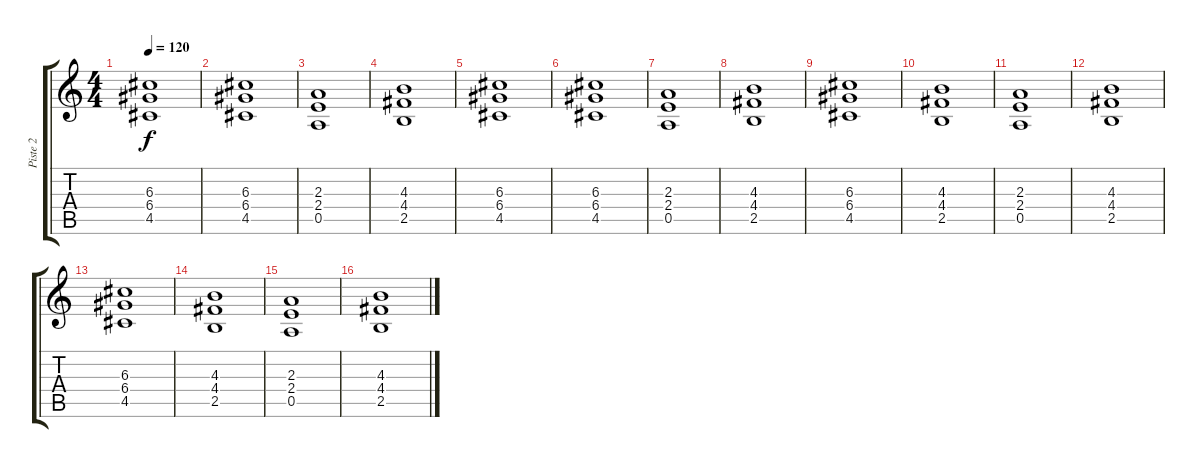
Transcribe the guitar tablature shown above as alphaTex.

\track ("Piste 2" "Piste 2") {instrument acousticguitarsteel}
\staff {score tabs}
\tuning (E4 B3 G3 D3 A2 E2) {hide}
\ts (4 4)
\tempo 120
\clef g2
\ks c
(6.3 6.4 4.5).1{dy f volume 10 instrument distortionguitar} |
(6.3 6.4 4.5).1 |
(2.3 2.4 0.5).1 |
(4.3 4.4 2.5).1 |
(6.3 6.4 4.5).1 |
(6.3 6.4 4.5).1 |
(2.3 2.4 0.5).1 |
(4.3 4.4 2.5).1 |
(6.3 6.4 4.5).1 |
(4.3 4.4 2.5).1 |
(2.3 2.4 0.5).1 |
(4.3 4.4 2.5).1 |
(6.3 6.4 4.5).1 |
(4.3 4.4 2.5).1 |
(2.3 2.4 0.5).1 |
(4.3 4.4 2.5).1
